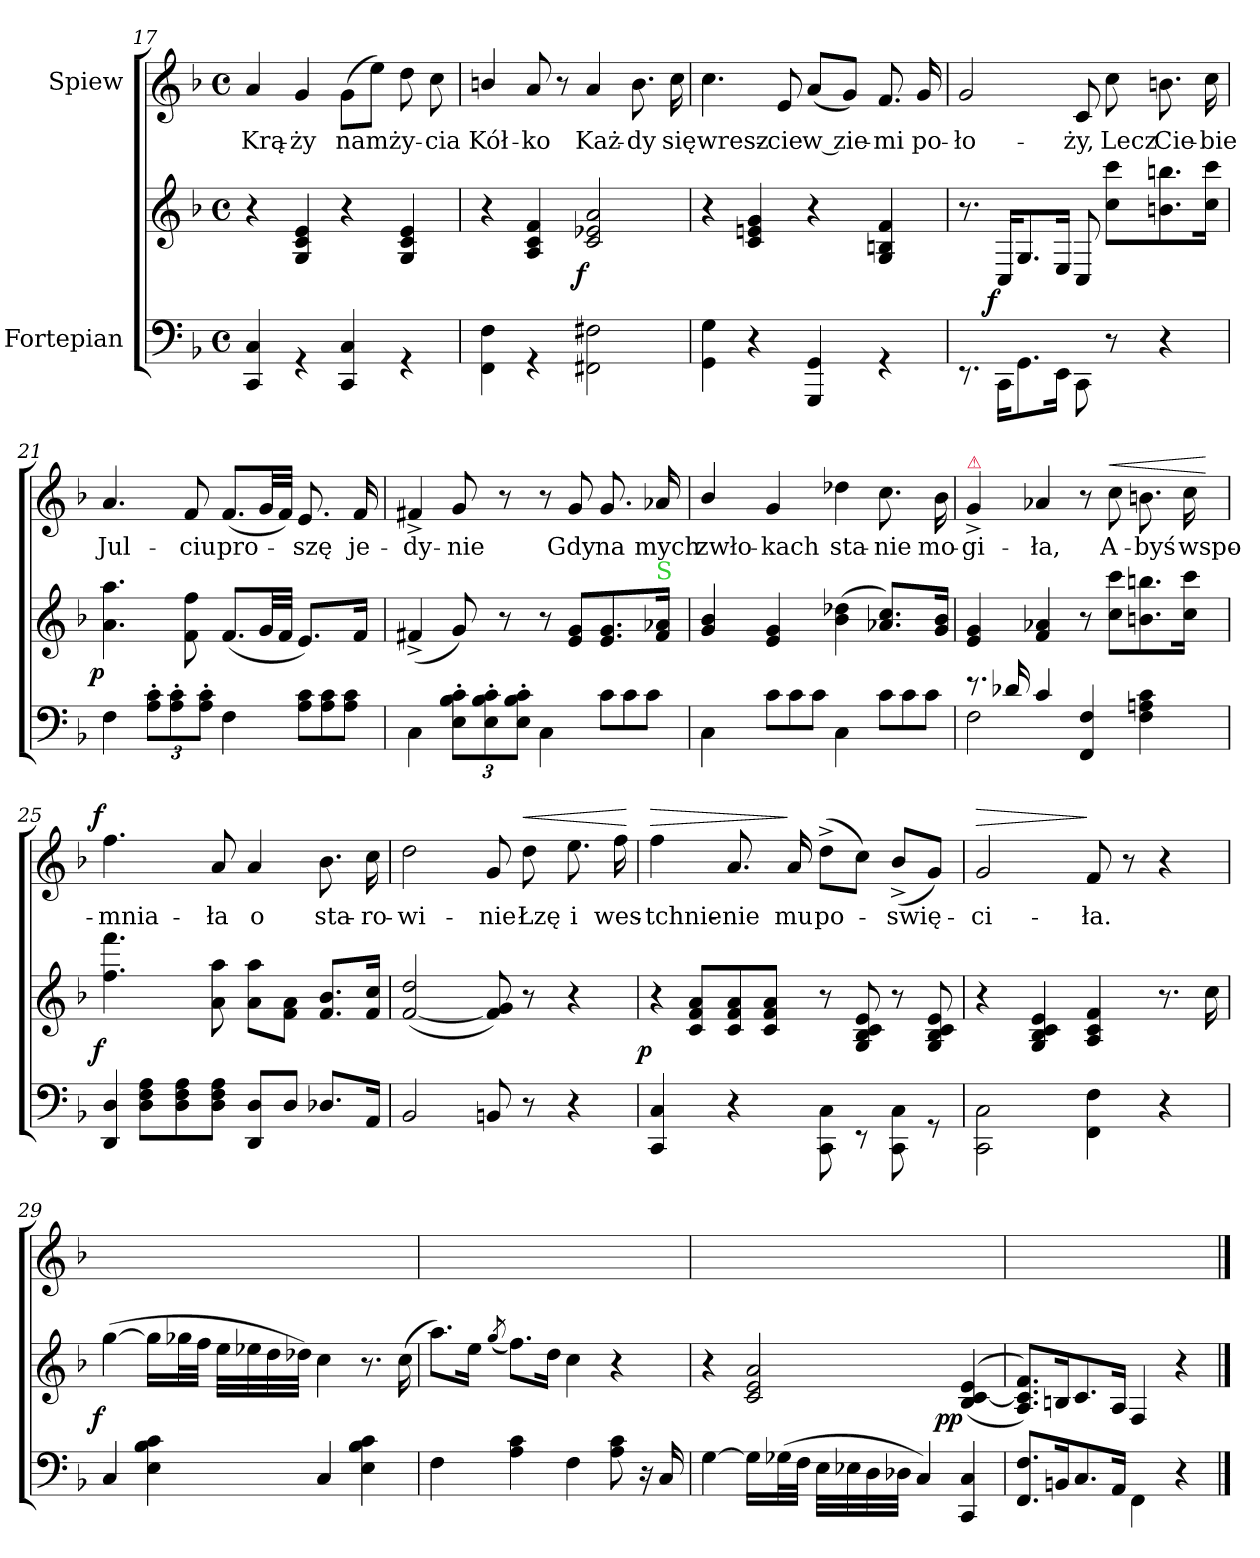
**kern	**kern	**dynam	**kern	**text	**dynam
*part2	*part2	*part2	*part1	*part1	*part1
*staff3	*staff2	*staff2/3	*staff1	*staff1	*staff1
*I"Fortepian	*	*	*I"Spiew	*	*
*clefF4	*clefG2	*	*clefG2	*	*
*k[b-]	*k[b-]	*	*k[b-]	*	*
*M4/4	*M4/4	*	*M4/4	*	*
*met(c)	*met(c)	*	*met(c)	*	*
=17	=17	=17	=17	=17	=17
4CC/ 4C/	4r	.	4a/	Krą-	.
4rGG	4G/ 4c/ 4e/	.	4g/	-ży	.
4CC/ 4C/	4r	.	(8g\L	nam	.
.	.	.	8ee\J)	.	.
4rGG	4G/ 4c/ 4e/	.	8dd\	ży-	.
.	.	.	8cc\	-cia	.
=18	=18	=18	=18	=18	=18
4FF\ 4F\	4r	.	4bn/	Kół-	.
4rGG	4A/ 4c/ 4f/	.	8a/	-ko	.
.	.	.	8r	.	.
!	!	!LO:DY:rj	!	!	!
2FF#X\ 2F#X\	2c/ 2e-X/ 2a/	f	4a/	Każ-	.
.	.	.	8.b\	-dy	.
.	.	.	16cc\	się	.
=19	=19	=19	=19	=19	=19
4GG\ 4G\	4r	.	4.cc\	wresz-	.
4r	4c/ 4en/ 4g/	.	.	.	.
.	.	.	8e/	-cie	.
4GGG/ 4GG/	4r	.	(8a/L	w zie-	.
.	.	.	8g/J)	.	.
4rGG	4G/ 4Bn/ 4f/	.	8.f/	-mi	.
.	.	.	16g/	po-	.
=20	=20	=20	=20	=20	=20
8.rEE	8.r	.	2g/	-ło-	.
!	!	!LO:DY:rj	!	!	!
16CC\KL	16C/KL	f	.	.	.
8.GG\	8.G/	.	.	.	.
16EE\Jk	16E/Jk	.	.	.	.
8CC\	8C/	.	8c/	-ży,	.
8r	8cc\ 8ccc\L	.	8cc\	Lecz	.
4r	8.bn\ 8.bbn\	.	8.bn\	Cie-	.
.	16cc\ 16ccc\Jk	.	16cc\	-bie	.
=21	=21	=21	=21	=21	=21
!	!	!LO:DY:rj	!	!	!
4F\	4.a\ 4.aa\	p	4.a/	Jul-	.
12A'\ 12c'\L	.	.	.	.	.
12A'\ 12c'\	.	.	.	.	.
.	8f\ 8ff\	.	8f/	-ciu	.
12A'\ 12c'\J	.	.	.	.	.
4F\	(8.f/L	.	(8.f/L	pro-	.
.	32g/LL	.	32g/LL	.	.
.	32f/JJJ	.	32f/JJJ)	.	.
*Xtuplet	*	*	*	*	*
12A\ 12c\L	8.e/L)	.	8.e/	-szę	.
12A\ 12c\	.	.	.	.	.
12A\ 12c\J	.	.	.	.	.
.	16f/Jk	.	16f/	je-	.
=22	=22	=22	=22	=22	=22
4C\	(4f#X^/	.	4f#X^>/	-dy-	.
*tuplet	*	*	*	*	*
12E'\ 12B-'\ 12c'\L	8g/)	.	8g/	-nie	.
12E'\ 12B-'\ 12c'\	.	.	.	.	.
.	8r	.	8r	.	.
12E'\ 12B-'\ 12c'\J	.	.	.	.	.
4C\	8r	.	8r	.	.
.	8e/ 8g/L	.	8g/	Gdy	.
*Xtuplet	*	*	*	*	*
12c\L	8.e/ 8.g/	.	8.g/	na	.
12c\	.	.	.	.	.
12c\J	.	.	.	.	.
!	!LO:TX:a:color=limegreen:t=S	!	!	!	!
.	16f#/ 16a-X/Jk	.	16a-X/	mych	.
=23	=23	=23	=23	=23	=23
4C\	4g/ 4b-/	.	4b-/	zwło-	.
12c\L	4e/ 4g/	.	4g/	-kach	.
12c\	.	.	.	.	.
12c\J	.	.	.	.	.
4C\	(4b-\ 4dd-X\	.	4dd-X\	sta-	.
12c\L	8.a-X/ 8.cc/L)	.	8.cc\	-nie	.
12c\	.	.	.	.	.
12c\J	.	.	.	.	.
.	16g/ 16b-/Jk	.	16b-\	mo-	.
=24	=24	=24	=24	=24	=24
*^	*	*	*	*	*
!	!	!	!	!LO:TX:a:color=crimson:t=⚠	!	!
8.r	2F\	4e/ 4g/	.	4g^/	-gi-	.
16d-X/	.	.	.	.	.	.
4c/	.	4f/ 4a-X/	.	4a-X/	-ła,	.
4FF/ 4F/	2ryy	8r	.	8r	.	.
!	!	!	!	!	!	!LO:HP:a
.	.	8cc\ 8ccc\L	.	8cc\	A-	<
4F\ 4An\ 4c\	.	8.bn\ 8.bbn\	.	8.bn\	-byś	.
.	.	16cc\ 16ccc\Jk	.	16cc\	wspo-	.
*v	*v	*	*	*	*	*
.	.	.	.	.	[
=25	=25	=25	=25	=25	=25
!LO:N:vis=4	!	!LO:DY:rj	!	!	!LO:DY:a:rj
8DD/ 8D/	4.ff\ 4.fff\	f	4.ff\	-mnia-	f
8D\ 8F\ 8A\L	.	.	.	.	.
8D\ 8F\ 8A\	.	.	.	.	.
8D\ 8F\ 8A\J	8a\ 8aa\	.	8a/	-ła	.
8DD/ 8D/L	8a\ 8aa\L	.	4a/	o	.
8D/J	8f\ 8a\J	.	.	.	.
8.D-X/L	8.f/ 8.b-/L	.	8.b-\	sta-	.
16AA/Jk	16f/ 16cc/Jk	.	16cc\	-ro-	.
=26	=26	=26	=26	=26	=26
2BB-/	(>[2f/ 2dd/	.	2dd\	-wi-	.
8BBn/	8f]/ 8g/)	.	8g/	-nie	.
!	!	!	!	!	!LO:HP:a
8r	8r	.	8dd\	Łzę	<
4r	4r	.	8.ee\	i	.
.	.	.	16ff\	wes-	.
.	.	.	.	.	[
=27	=27	=27	=27	=27	=27
!	!LO:N:vis=4	!LO:DY:rj	!	!	!LO:HP:a
4CC/ 4C/	8r	p	4ff\	-tchnie-	>
.	8c/ 8f/ 8a/L	.	.	.	.
4r	8c/ 8f/ 8a/	.	8.a/	-nie	.
.	8c/ 8f/ 8a/J	.	.	.	.
.	.	.	16a/	mu	]
8CC\ 8C\	8r	.	(8dd^\L	po-	.
8rEE	8G/ 8B-/ 8c/ 8e/	.	8cc\J)	.	.
8CC\ 8C\	8r	.	(8b-^>/L	-swię-	.
8rGG	8G/ 8B-/ 8c/ 8e/	.	8g/J)	.	.
=28	=28	=28	=28	=28	=28
!	!	!	!	!	!LO:HP:a
2CC\ 2C\	4r	.	2g/	-ci-	>
.	4G/ 4B-/ 4c/ 4e/	.	.	.	.
4FF\ 4F\	4A/ 4c/ 4f/	.	8f/	-ła.	]
.	.	.	8r	.	.
4r	8.r	.	4r	.	.
.	16cc\	.	.	.	.
=29	=29	=29	=29	=29	=29
!	!	!LO:DY:rj	!	!	!
4C/	([4gg\	f	1ryy	.	.
4E\ 4B-\ 4c\	16gg\LL]	.	.	.	.
.	32gg-X\L	.	.	.	.
.	32ff\JJJ	.	.	.	.
.	32ee\LLL	.	.	.	.
.	32ee-X\	.	.	.	.
.	32dd\	.	.	.	.
.	32dd-X\JJJ)	.	.	.	.
4C/	4cc\	.	.	.	.
4E\ 4B-\ 4c\	8.r	.	.	.	.
.	(16cc\	.	.	.	.
=30	=30	=30	=30	=30	=30
4F\	8.aa\L)	.	1ryy	.	.
.	16ee\Jk	.	.	.	.
.	(8qgg/	.	.	.	.
4A\ 4c\	8.ff\L)	.	.	.	.
.	16dd\Jk	.	.	.	.
4F\	4cc\	.	.	.	.
8A\ 8c\	4r	.	.	.	.
16r	.	.	.	.	.
16C/	.	.	.	.	.
=31	=31	=31	=31	=31	=31
[4G\	4r	.	1ryy	.	.
16G\LL]	2c/ 2e/ 2a/	.	.	.	.
(32G-X\L	.	.	.	.	.
32F\JJJ	.	.	.	.	.
32E\LLL	.	.	.	.	.
32E-X\	.	.	.	.	.
32D\	.	.	.	.	.
32D-X\JJJ	.	.	.	.	.
4C/)	.	.	.	.	.
!	!	!LO:DY:rj	!	!	!
4CC/ 4C/	(<(>4B-/ [4c/ 4e/	pp	.	.	.
=32	=32	=32	=32	=32	=32
8.FF/ 8.F/L	8.A/ 8.c]/ 8.f/L))	.	1ryy	.	.
16BBn/K	16Bn/K	.	.	.	.
8.C/	8.c/	.	.	.	.
16AA/Jk	16A/Jk	.	.	.	.
4FF\	4F/	.	.	.	.
4r	4r	.	.	.	.
==	==	==	==	==	==
*-	*-	*-	*-	*-	*-
